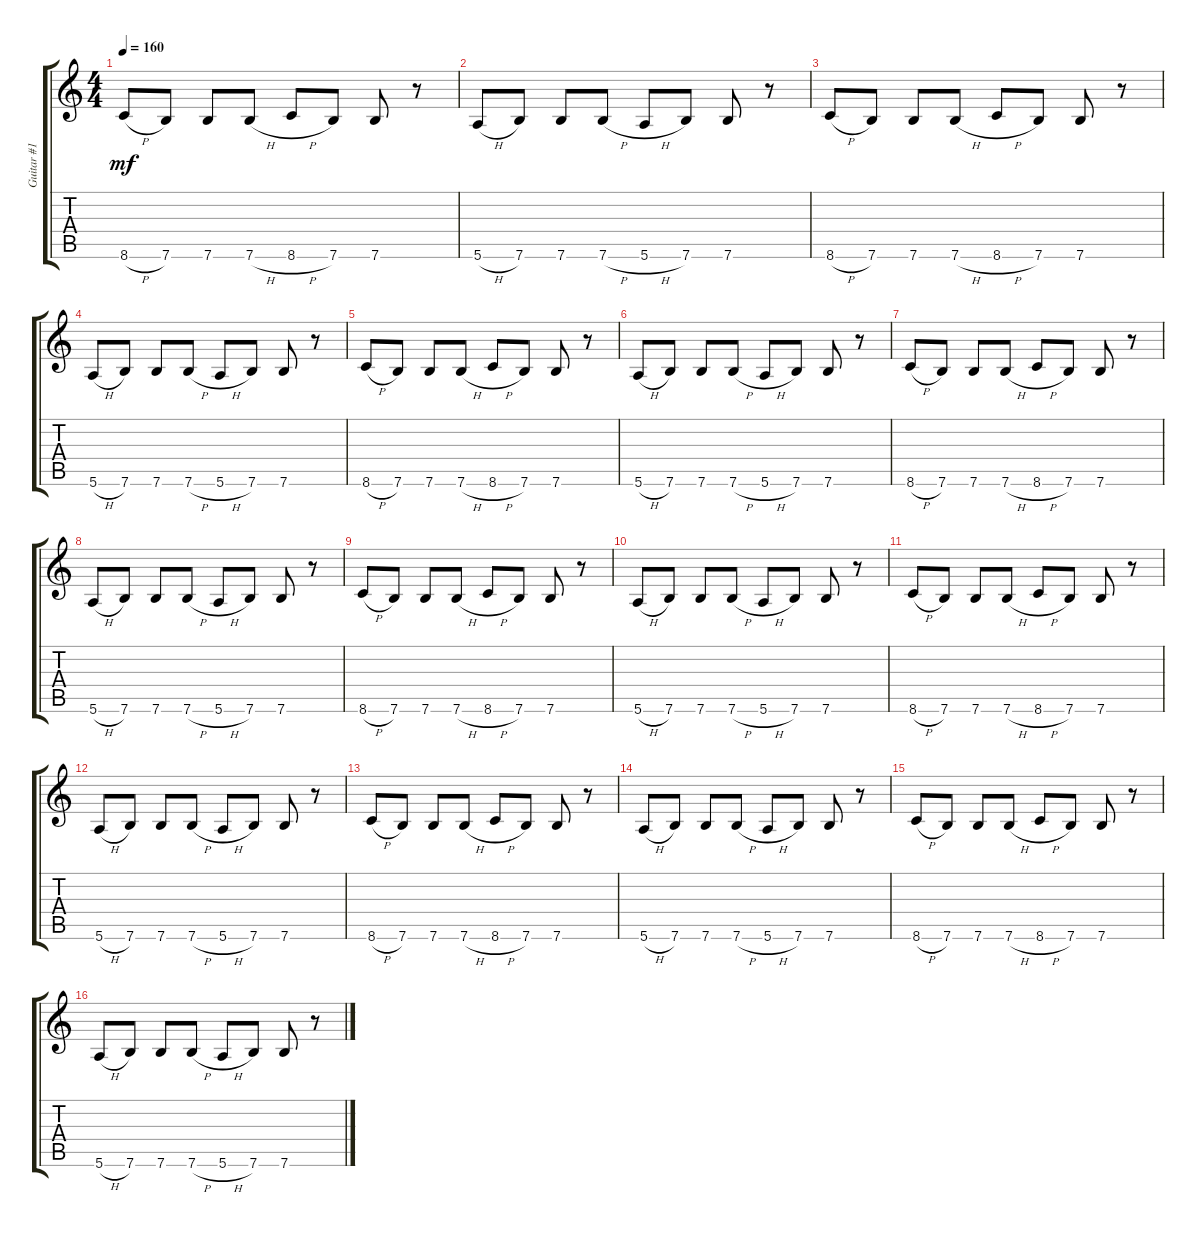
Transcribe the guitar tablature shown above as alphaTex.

\track ("Guitar #1 (dist.)" "Guitar #1 ") {instrument distortionguitar}
\staff {score tabs}
\tuning (E4 B3 G3 D3 A2 E2) {hide}
\ts (4 4)
\tempo 160
\clef g2
\ks c
8.6{h}.8{dy mf} 7.6.8 7.6.8 7.6{h}.8 8.6{h}.8 7.6.8 7.6.8 r.8 |
5.6{h}.8 7.6.8 7.6.8 7.6{h}.8 5.6{h}.8 7.6.8 7.6.8 r.8 |
8.6{h}.8 7.6.8 7.6.8 7.6{h}.8 8.6{h}.8 7.6.8 7.6.8 r.8 |
5.6{h}.8 7.6.8 7.6.8 7.6{h}.8 5.6{h}.8 7.6.8 7.6.8 r.8 |
8.6{h}.8 7.6.8 7.6.8 7.6{h}.8 8.6{h}.8 7.6.8 7.6.8 r.8 |
5.6{h}.8 7.6.8 7.6.8 7.6{h}.8 5.6{h}.8 7.6.8 7.6.8 r.8 |
8.6{h}.8 7.6.8 7.6.8 7.6{h}.8 8.6{h}.8 7.6.8 7.6.8 r.8 |
5.6{h}.8 7.6.8 7.6.8 7.6{h}.8 5.6{h}.8 7.6.8 7.6.8 r.8 |
8.6{h}.8 7.6.8 7.6.8 7.6{h}.8 8.6{h}.8 7.6.8 7.6.8 r.8 |
5.6{h}.8 7.6.8 7.6.8 7.6{h}.8 5.6{h}.8 7.6.8 7.6.8 r.8 |
8.6{h}.8 7.6.8 7.6.8 7.6{h}.8 8.6{h}.8 7.6.8 7.6.8 r.8 |
5.6{h}.8 7.6.8 7.6.8 7.6{h}.8 5.6{h}.8 7.6.8 7.6.8 r.8 |
8.6{h}.8 7.6.8 7.6.8 7.6{h}.8 8.6{h}.8 7.6.8 7.6.8 r.8 |
5.6{h}.8 7.6.8 7.6.8 7.6{h}.8 5.6{h}.8 7.6.8 7.6.8 r.8 |
8.6{h}.8 7.6.8 7.6.8 7.6{h}.8 8.6{h}.8 7.6.8 7.6.8 r.8 |
5.6{h}.8 7.6.8 7.6.8 7.6{h}.8 5.6{h}.8 7.6.8 7.6.8 r.8
